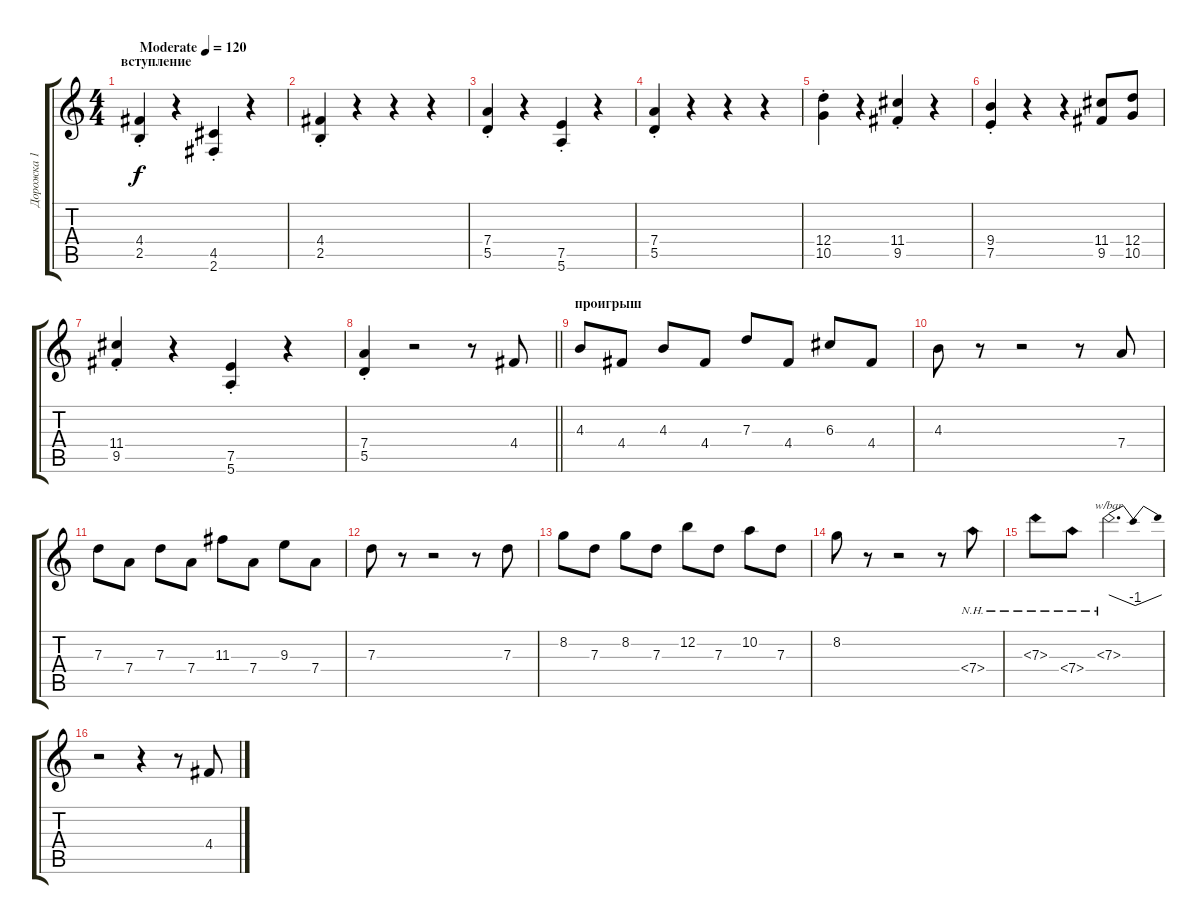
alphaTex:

\track ("Дорожка 1" "Дорожка 1") {instrument electricguitarjazz}
\staff {score tabs}
\tuning (E4 B3 G3 D3 A2 E2) {hide}
\ts (4 4)
\section ("" "вступление")
\tempo (120 "Moderate")
\clef g2
\ks c
(4.4{st} 2.5{st}).4{dy f instrument electricguitarjazz} r.4 (4.5{st} 2.6{st}).4 r.4 |
(4.4{st} 2.5{st}).4 r.4 r.4 r.4 |
(7.4{st} 5.5{st}).4 r.4 (7.5{st} 5.6{st}).4 r.4 |
(7.4{st} 5.5{st}).4 r.4 r.4 r.4 |
(12.4{st} 10.5{st}).4 r.4 (11.4{st} 9.5{st}).4 r.4 |
(9.4{st} 7.5{st}).4 r.4 r.4 (11.4 9.5).8 (12.4 10.5).8 |
(11.4{st} 9.5{st}).4 r.4 (7.5{st} 5.6{st}).4 r.4 |
\barLineRight lightlight
(7.4{st} 5.5{st}).4 r.2 r.8 4.4.8 |
\section ("" "проигрыш")
4.3.8 4.4.8 4.3.8 4.4.8 7.3.8 4.4.8 6.3.8 4.4.8 |
4.3.8 r.8 r.2 r.8 7.4.8 |
7.3.8 7.4.8 7.3.8 7.4.8 11.3.8 7.4.8 9.3.8 7.4.8 |
7.3.8 r.8 r.2 r.8 7.3.8 |
8.2.8 7.3.8 8.2.8 7.3.8 12.2.8 7.3.8 10.2.8 7.3.8 |
8.2.8 r.8 r.2 r.8 7.4{nh}.8 |
7.3{nh}.8 7.4{nh}.8 7.3{nh}.2{d tbe (dip default 0 0 30 -4 60 0)} |
r.2 r.4 r.8 4.4.8
